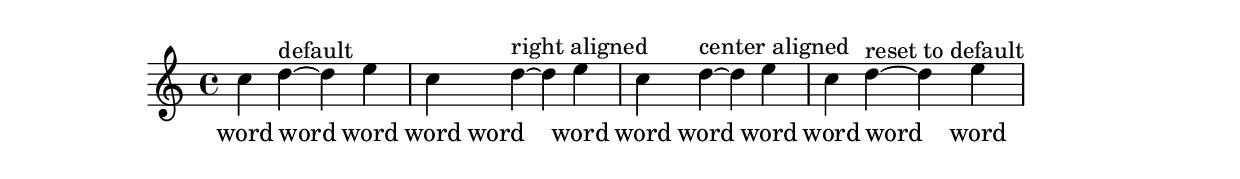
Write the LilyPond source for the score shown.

%% DO NOT EDIT this file manually; it is automatically
%% generated from LSR http://lsr.dsi.unimi.it
%% Make any changes in LSR itself, or in Documentation/snippets/new/ ,
%% and then run scripts/auxiliar/makelsr.py
%%
%% This file is in the public domain.
\version "2.19.2"

\header {
  lsrtags = "text, vocal-music"

  texidoc = "
By default, lyrics syllables that start a melisma are left aligned on
their note.  The alignment can be altered using the
@code{lyricMelismaAlignment} property.

"
  doctitle = "Aligning syllables with melisma"
} % begin verbatim

\score {
  <<
    \new Staff {
      \relative c''
      \new Voice = "vocal" {
        c d~^\markup default  d e
        c d~^\markup "right aligned" d e
        c d~^\markup "center aligned" d e
        c d~^\markup "reset to default" d e
      }
    }
    \new Lyrics \lyricsto "vocal" {
      word word word
      \set lyricMelismaAlignment = #RIGHT
      word word word
      \set lyricMelismaAlignment = #CENTER
      word word word
      \unset lyricMelismaAlignment
      word word word
    }
  >>
}
